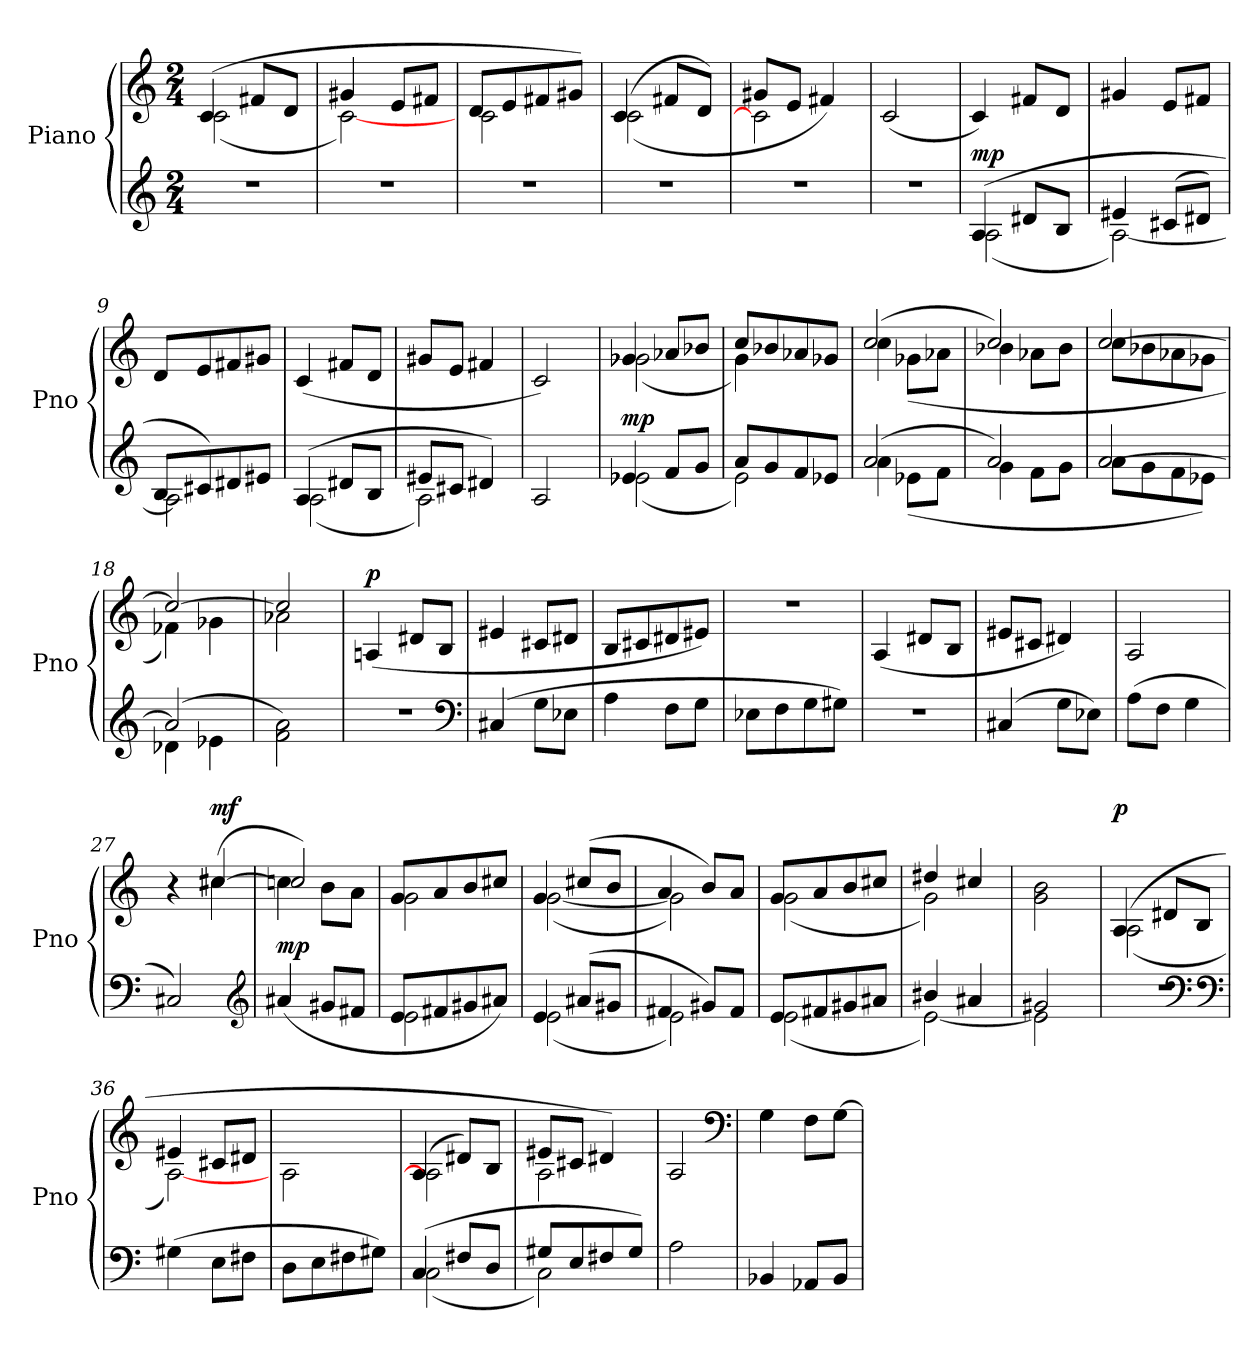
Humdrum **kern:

**kern	**dynam	**kern	**dynam
*part2	*part2	*part1	*part1
*staff2	*staff2	*staff1	*staff1
*I"Piano	*	*I"Piano	*
*I'Pno	*	*I'Pno	*
*clefG2	*	*clefG2	*
*M2/4	*	*M2/4	*
*MM108	*	*MM108	*
=1	=1	=1	=1
!LO:N:vis=1	!	!	!
*	*	*^	*
2r	.	(4c/	(2c\	.
.	.	8f#X/L	.	.
.	.	8d/J	.	.
=2	=2	=2	=2	=2
!LO:N:vis=1	!	!	!	!
2r	.	4g#X/	[2c\)	.
.	.	8e/L	.	.
.	.	8f#X/J	.	.
=3	=3	=3	=3	=3
!LO:N:vis=1	!	!	!	!
2r	.	8d/L	2c\	.
.	.	8e/	.	.
.	.	8f#X/	.	.
.	.	8g#X/J)	.	.
=4	=4	=4	=4	=4
!LO:N:vis=1	!	!	!	!
2r	.	(4c/	(2c\	.
.	.	8f#X/L	.	.
.	.	8d/J)	.	.
=5	=5	=5	=5	=5
!LO:N:vis=1	!	!	!	!
2r	.	8g#X/L	2c\]	.
.	.	8e/J	.	.
.	.	4f#X/)	.	.
*	*	*v	*v	*
=6	=6	=6	=6
!LO:N:vis=1	!	!	!
2r	.	(2c/	.
!!LO:LB:g=z
=7	=7	=7	=7
*^	*	*	*
!	!	!LO:DY:a	!	!
(4A/	(2A\	mp	4c/)	.
8d#X/L	.	.	8f#X/L	.
8B/J	.	.	8d/J	.
=8	=8	=8	=8	=8
4e#X/	[2A\)	.	4g#X/	.
(8c#X/L	.	.	8e/L	.
8d#X/J)	.	.	8f#X/J	.
=9	=9	=9	=9	=9
8B/L	2A\]	.	8d/L	.
8c#X/J)	.	.	8e/	.
8d#X/J	.	.	8f#X/	.
8e#X/J	.	.	8g#X/J	.
=10	=10	=10	=10	=10
(4A/	(2A\	.	(4c/	.
8d#X/L	.	.	8f#X/L	.
8B/J	.	.	8d/J	.
=11	=11	=11	=11	=11
8e#X/L	2A\)	.	8g#X/L	.
8c#X/J	.	.	8e/J	.
4d#X/)	.	.	4f#X/	.
*v	*v	*	*	*
=12	=12	=12	=12
2A/	.	2c/)	.
!!LO:LB:g=z
=13	=13	=13	=13
*^	*	*^	*
!	!	!LO:DY:a	!	!	!
4e-/	(2e-X\	mp	4g-/	(2g-X\	.
8f/L	.	.	8a-X/L	.	.
8g/J	.	.	8b-X/J	.	.
=14	=14	=14	=14	=14	=14
8a/L	2e\)	.	8cc/L	4g\)	.
8g/J	.	.	8b-X/	.	.
8f/J	.	.	8a-X/	4ryy	.
8e-X/J	.	.	8g-X/J	.	.
=15	=15	=15	=15	=15	=15
(2a/	4a\	.	(2cc/	4cc\	.
.	(8e-X\L	.	.	(8g-X\L	.
.	8f\J	.	.	8a-X\J	.
=16	=16	=16	=16	=16	=16
2a/)	4g\	.	2cc/)	4b-X\	.
.	8f\L	.	.	8a-X\L	.
.	8g\J	.	.	8b-\J	.
=17	=17	=17	=17	=17	=17
[2a/	8a\L	.	[2cc/	8cc\L	.
.	8g\J	.	.	8b-X\J	.
.	8f\J	.	.	8a-X\J	.
.	8e-X\J)	.	.	8g-X\J	.
=18	=18	=18	=18	=18	=18
(2a/]	4d-X\	.	2cc/_	4f-X\)	.
.	4e-X\	.	.	4g-X\	.
*v	*v	*	*	*	*
=19	=19	=19	=19	=19
2f\ 2a\)	.	2cc/]	2a-X\	.
!!LO:LB:g=z
=20	=20	=20	=20	=20
!LO:N:vis=1	!	!	!	!LO:DY:a
*	*	*v	*v	*
2r	.	(4An/	p
.	.	8d#X/L	.
.	.	8B/J	.
*clefF4	*	*	*
=21	=21	=21	=21
(4C#X/	.	4e#X/	.
8G\L	.	8c#X/L	.
8E-X\J	.	8d#X/J	.
=22	=22	=22	=22
4A\	.	8B/L	.
.	.	8c#X/	.
8F\L	.	8d#X/	.
8G\J	.	8e#X/J)	.
=23	=23	=23	=23
!	!	!LO:N:vis=1	!
8E-X\L	.	2r	.
8F\	.	.	.
8G\	.	.	.
8G#X\J)	.	.	.
=24	=24	=24	=24
!LO:N:vis=1	!	!	!
2r	.	(4A/	.
.	.	8d#X/L	.
.	.	8B/J	.
=25	=25	=25	=25
(4C#X/	.	8e#X/L	.
.	.	8c#X/J	.
8G\L	.	4d#X/)	.
8E-X\J)	.	.	.
!!LO:LB:g=z
=26	=26	=26	=26
(8A\L	.	2A/	.
8F\J	.	.	.
4G\	.	.	.
=27	=27	=27	=27
*	*	*^	*
2C#X/)	.	4r	4ryy	.
!	!	!	!	!LO:DY:a
.	.	[4cc#X/	(4cc#X\	mf
*clefG2	*	*	*	*
=28	=28	=28	=28	=28
!	!LO:DY:a	!	!	!
(4a#X/	mp	4cc#\]	2cc/)	.
8g#X/L	.	8b\L	.	.
8f#X/J	.	8a\J	.	.
=29	=29	=29	=29	=29
*^	*	*	*	*
8e/L	2e\	.	8g/L	2g\	.
8f#X/J	.	.	8a/J	.	.
8g#X/J	.	.	8b/J	.	.
8a#X/J)	.	.	8cc#X/J	.	.
=30	=30	=30	=30	=30	=30
4e/	(2e\	.	4g/	([2g\	.
(8a#X/L	.	.	(8cc#X/L	.	.
8g#X/J	.	.	8b/J	.	.
=31	=31	=31	=31	=31	=31
4f#X/	2e\)	.	4a/	2g\])	.
8g#X/L)	.	.	8b/L)	.	.
8f#/J	.	.	8a/J	.	.
!!LO:LB:g=z	!!
=32	=32	=32	=32	=32	=32
8e/L	(2e\	.	8g/L	(2g\	.
8f#X/J	.	.	8a/J	.	.
8g#X/J	.	.	8b/J	.	.
8a#X/J	.	.	8cc#X/J	.	.
=33	=33	=33	=33	=33	=33
4b#X/	[2e\)	.	4dd#X/	2g\)	.
4a#X/	.	.	4cc#X/	.	.
*	*	*	*v	*v	*
=34	=34	=34	=34	=34
2g#X/	2e\]	.	2g\ 2b\	.
=35	=35	=35	=35	=35
!LO:N:vis=1	!	!	!	!LO:DY:a
*v	*v	*	*^	*
2r	.	(4A/	(2A\	p
.	.	8d#X/L	.	.
.	.	8B/J	.	.
*clefF4	*	*	*	*
=36	=36	=36	=36	=36
(4G#X\	.	4e#X/	[2A\)	.
8E\L	.	8c#X/L	.	.
8F#X\J	.	8d#X/J	.	.
*	*	*v	*v	*
=37	=37	=37	=37
8D\L	.	2A\	.
8E\	.	.	.
8F#X\	.	.	.
8G#X\J)	.	.	.
!!LO:LB:g=z
=38	=38	=38	=38
*^	*	*^	*
(4C/	(2C\	.	(4A/	2A\]	.
8F#X/L	.	.	8d#X/L)	.	.
8D/J	.	.	8B/J	.	.
=39	=39	=39	=39	=39	=39
8G#X/L	2C\)	.	8e#X/L	2A\	.
8E/J	.	.	8c#X/J	.	.
8F#X/J	.	.	4d#X/)	.	.
8G#/J)	.	.	.	.	.
*v	*v	*	*	*	*
*	*	*v	*v	*
=40	=40	=40	=40
2A\	.	2A/	.
*	*	*clefF4	*
=41	=41	=41	=41
*	*	*MM138	*
4BB-X/	.	4G\	.
8AA-X/L	.	8F\L	.
8BB-/J	.	[8G\J	.
=	=	=	=
*-	*-	*-	*-
